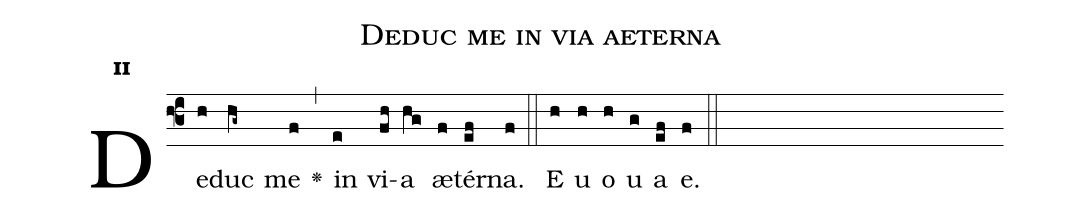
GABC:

name:Deduc me in via aeterna;
office-part:Antiphona;
mode:2;
%%
initial-style: 1;
name: Deduc me;
book: Antiphonae & Responsoria/Tomus III, p. 103;
occasion: Psalterium Hebdomada IV Feria IV;
office-part: Vesperae Ant 2;
user-notes: ;
commentary: ;
annotation: 2d;
centering-scheme: english;
fontsize: 12;
font: OFLSortsMillGoudy;
height: 11;
width: 4.5;
%%
(f3)De(h)duc(hg~) me(f) <v>\greheightstar</v>(,) in(e) vi(fh)a(hg) æ(f)tér(ef)na.(f) (::)
E(h) u(h) o(h) u(g) a(ef) e.(f) (::)
